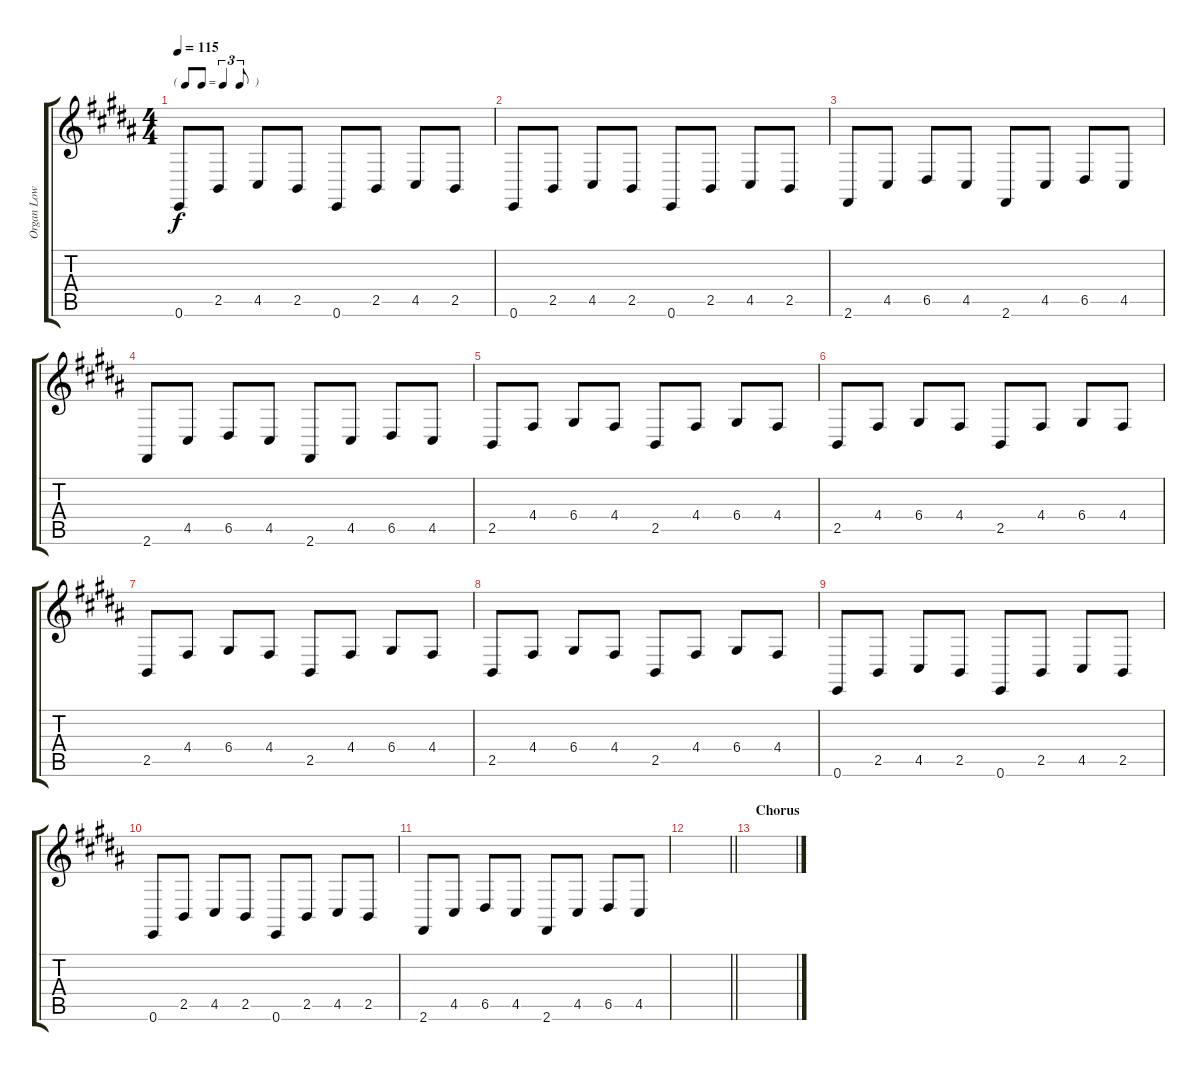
\track ("Organ Low" "Organ Low") {instrument drawbarorgan}
\staff {score tabs}
\tuning (E4 B3 G3 D3 A2 E2) {hide}
\ts (4 4)
\tf triplet8th
\tempo 115
\clef g2
\ks b
0.6.8{dy f} 2.5.8 4.5.8 2.5.8 0.6.8 2.5.8 4.5.8 2.5.8 |
0.6.8 2.5.8 4.5.8 2.5.8 0.6.8 2.5.8 4.5.8 2.5.8 |
2.6.8 4.5.8 6.5.8 4.5.8 2.6.8 4.5.8 6.5.8 4.5.8 |
2.6.8 4.5.8 6.5.8 4.5.8 2.6.8 4.5.8 6.5.8 4.5.8 |
2.5.8 4.4.8 6.4.8 4.4.8 2.5.8 4.4.8 6.4.8 4.4.8 |
2.5.8 4.4.8 6.4.8 4.4.8 2.5.8 4.4.8 6.4.8 4.4.8 |
2.5.8 4.4.8 6.4.8 4.4.8 2.5.8 4.4.8 6.4.8 4.4.8 |
2.5.8 4.4.8 6.4.8 4.4.8 2.5.8 4.4.8 6.4.8 4.4.8 |
0.6.8 2.5.8 4.5.8 2.5.8 0.6.8 2.5.8 4.5.8 2.5.8 |
0.6.8 2.5.8 4.5.8 2.5.8 0.6.8 2.5.8 4.5.8 2.5.8 |
2.6.8 4.5.8 6.5.8 4.5.8 2.6.8 4.5.8 6.5.8 4.5.8 |
\barLineRight lightlight
|
\section ("" "Chorus")
